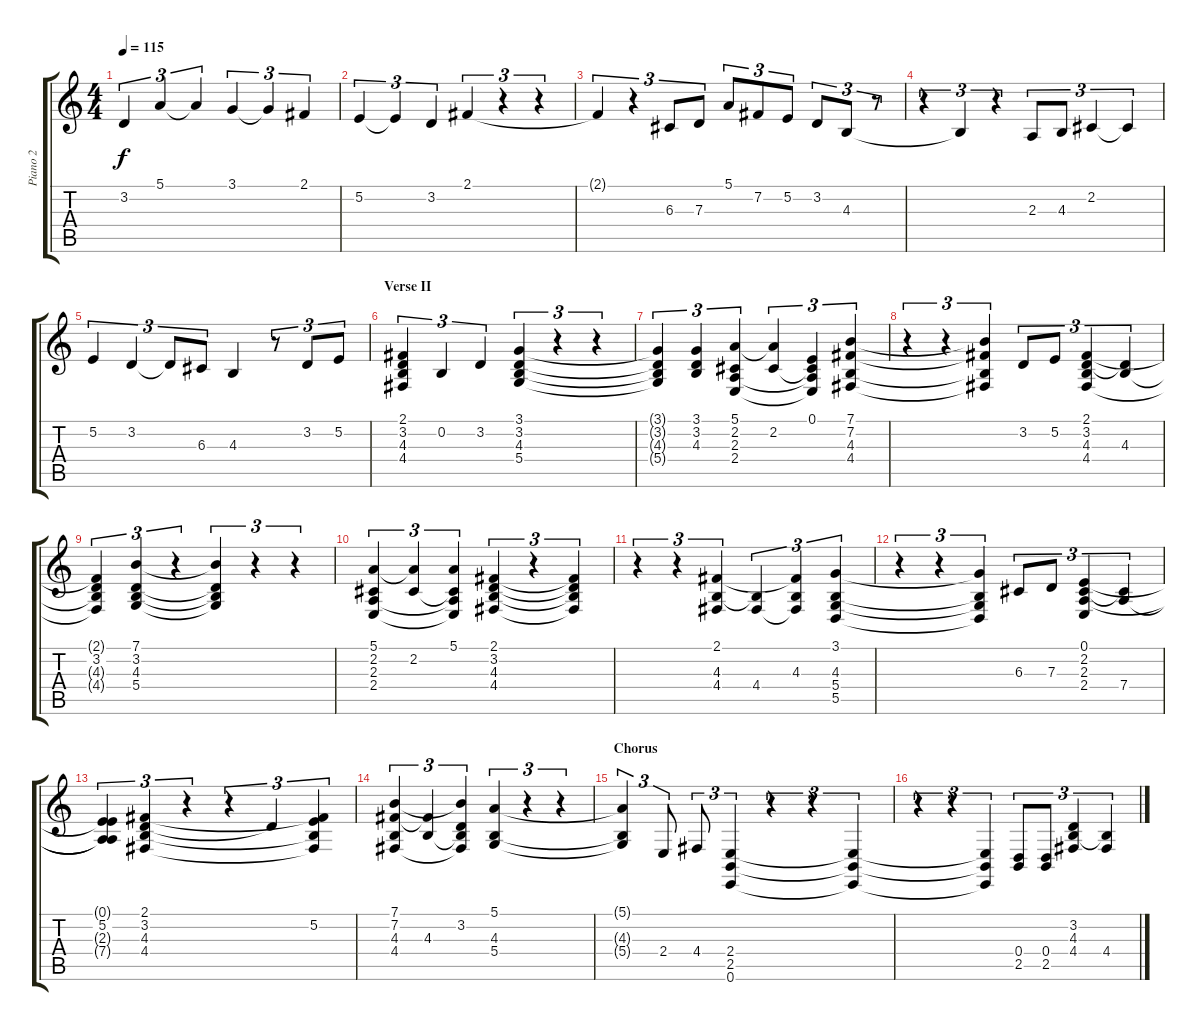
\track ("Piano 2" "Piano 2") {instrument brightacousticpiano}
\staff {score tabs}
\tuning (E4 B3 G3 D3 A2 E2) {hide}
\ts (4 4)
\tempo 115
\clef g2
\ks c
3.2.4{tu (3 2) dy f} 5.1.4{tu (3 2)} 5.1{t}.4{tu (3 2)} 3.1.4{tu (3 2)} 3.1{t}.4{tu (3 2)} 2.1.4{tu (3 2)} |
5.2.4{tu (3 2)} 5.2{t}.4{tu (3 2)} 3.2.4{tu (3 2)} 2.1.4{tu (3 2)} r.4{tu (3 2)} r.4{tu (3 2)} |
2.1{t}.4{tu (3 2)} r.4{tu (3 2)} 6.3.8{tu (3 2)} 7.3.8{tu (3 2)} 5.1.8{tu (3 2)} 7.2.8{tu (3 2)} 5.2.8{tu (3 2)} 3.2.8{tu (3 2)} 4.3.8{tu (3 2)} r.8{tu (3 2)} |
r.4{tu (3 2)} 4.3{t}.4{tu (3 2)} r.4{tu (3 2)} 2.3.8{tu (3 2)} 4.3.8{tu (3 2)} 2.2.4{tu (3 2)} 2.2{t}.4{tu (3 2)} |
5.2.4{tu (3 2)} 3.2.4{tu (3 2)} 3.2{t}.8{tu (3 2)} 6.3.8{tu (3 2)} 4.3.4 r.8{tu (3 2)} 3.2.8{tu (3 2)} 5.2.8{tu (3 2)} |
\section ("" "Verse II")
(2.1 3.2 4.3 4.4).4{tu (3 2)} 0.2.4{tu (3 2)} 3.2.4{tu (3 2)} (3.1 3.2 4.3 5.4).4{tu (3 2)} r.4{tu (3 2)} r.4{tu (3 2)} |
(3.1{t} 3.2{t} 4.3{t} 5.4{t}).4{tu (3 2)} (3.1 3.2 4.3).4{tu (3 2)} (5.1 2.2 2.3 2.4).4{tu (3 2)} (5.1{t} 2.2).4{tu (3 2)} (0.1 2.2{t} 2.3{t} 2.4{t}).4{tu (3 2)} (7.1 7.2 4.3 4.4).4{tu (3 2)} |
r.4{tu (3 2)} r.4{tu (3 2)} (7.1{t} 7.2{t} 4.3{t} 4.4{t}).4{tu (3 2)} 3.2.8{tu (3 2)} 5.2.8{tu (3 2)} (2.1 3.2 4.3 4.4).4{tu (3 2)} (3.2{t} 4.3).4{tu (3 2)} |
(2.1{t} 3.2 4.3{t} 4.4{t}).4{tu (3 2)} (7.1 3.2 4.3 5.4).4{tu (3 2)} r.4{tu (3 2)} (7.1{t} 3.2{t} 4.3{t} 5.4{t}).4{tu (3 2)} r.4{tu (3 2)} r.4{tu (3 2)} |
(5.1 2.2 2.3 2.4).4{tu (3 2)} (5.1{t} 2.2).4{tu (3 2)} (5.1 2.2{t} 2.3{t} 2.4{t}).4{tu (3 2)} (2.1 3.2 4.3 4.4).4{tu (3 2)} r.4{tu (3 2)} (2.1{t} 3.2{t} 4.3{t} 4.4{t}).4{tu (3 2)} |
r.4{tu (3 2)} r.4{tu (3 2)} (2.1 4.3 4.4).4{tu (3 2)} (4.3{t} 4.4).4{tu (3 2)} (2.1{t} 4.3 4.4{t}).4{tu (3 2)} (3.1 4.3 5.4 5.5).4{tu (3 2)} |
r.4{tu (3 2)} r.4{tu (3 2)} (3.1{t} 4.3{t} 5.4{t} 5.5{t}).4{tu (3 2)} 6.3.8{tu (3 2)} 7.3.8{tu (3 2)} (0.1 2.2 2.3 2.4).4{tu (3 2)} (2.2{t} 7.4).4{tu (3 2)} |
(0.1{t} 5.2 2.3{t} 7.4{t}).4{tu (3 2)} (2.1 3.2 4.3 4.4).4{tu (3 2)} r.4{tu (3 2)} r.4{tu (3 2)} 3.2{t}.4{tu (3 2)} (2.1{t} 5.2 4.3{t} 4.4{t}).4{tu (3 2)} |
(7.1 7.2 4.3 4.4).4{tu (3 2)} (7.2{t} 4.3).4{tu (3 2)} (7.1{t} 3.2 4.3{t} 4.4{t}).4{tu (3 2)} (5.1 4.3 5.4).4{tu (3 2)} r.4{tu (3 2)} r.4{tu (3 2)} |
\section ("" "Chorus")
(5.1{t} 4.3{t} 5.4{t}).4{tu (3 2)} 2.4.8{tu (3 2)} 4.4.8{tu (3 2)} (2.4 2.5 0.6).4{tu (3 2)} r.4{tu (3 2)} r.4{tu (3 2)} (2.4{t} 2.5{t} 0.6{t}).4{tu (3 2)} |
r.4{tu (3 2)} r.4{tu (3 2)} (2.4{t} 2.5{t} 0.6{t}).4{tu (3 2)} (0.4 2.5).8{tu (3 2)} (0.4 2.5).8{tu (3 2)} (3.2 4.3 4.4).4{tu (3 2)} (4.3{t} 4.4).4{tu (3 2)}
